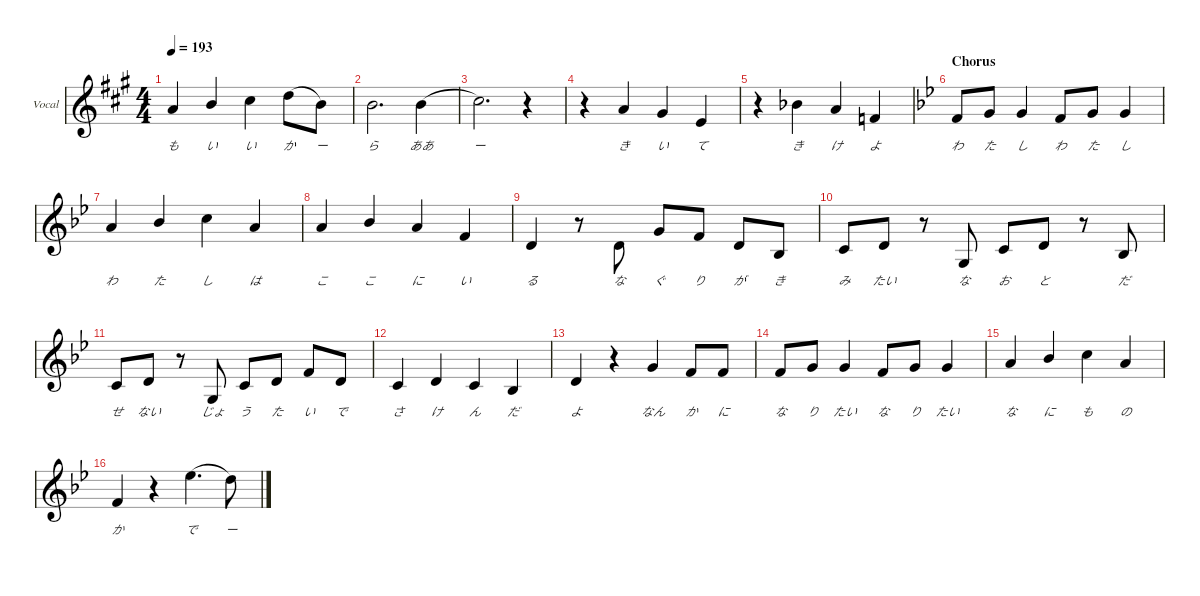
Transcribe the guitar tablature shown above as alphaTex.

\defaultSystemsLayout 4
\hideDynamics
\bracketExtendMode nobrackets
\firstSystemTrackNameOrientation horizontal
\track ("Vocal" "Vocal") {defaultSystemsLayout 4 mute instrument lead7fifths}
\staff {score}
\tuning (E4 B3 G3 D3 A2 E2)
\ts (4 4)
\tempo 193
\clef g2
\scale
0.235171
\ks a
5.1{acc forcenatural}.4{lyrics (0 "も") lyrics (1 "") lyrics (2 "") lyrics (3 "") lyrics (4 "") dy f beam Up} 7.1{acc forcenatural}.4{lyrics (0 "い") lyrics (1 "") lyrics (2 "") lyrics (3 "") lyrics (4 "") beam Up} 9.1{acc #}.4{lyrics (0 "い") lyrics (1 "") lyrics (2 "") lyrics (3 "") lyrics (4 "") beam Down} 10.1{acc forcenatural}.8{lyrics (0 "か") lyrics (1 "") lyrics (2 "") lyrics (3 "") lyrics (4 "") legatoorigin beam Down} 7.1{acc forcenatural}.8{lyrics (0 "ー") lyrics (1 "") lyrics (2 "") lyrics (3 "") lyrics (4 "") beam Down} |
\scale
0.234184 7.1{acc forcenatural}.2{d lyrics (0 "ら") lyrics (1 "") lyrics (2 "") lyrics (3 "") lyrics (4 "") beam Down} 7.1{acc forcenatural}.4{lyrics (0 "ああ") lyrics (1 "") lyrics (2 "") lyrics (3 "") lyrics (4 "") legatoorigin beam Down} |
\scale
0.234184 9.1{acc #}.2{d lyrics (0 "ー") lyrics (1 "") lyrics (2 "") lyrics (3 "") lyrics (4 "") beam Down} r.4{beam Down} |
\scale
0.531632 r.4{beam Down} 5.1{acc forcenatural}.4{lyrics (0 "き") lyrics (1 "") lyrics (2 "") lyrics (3 "") lyrics (4 "") beam Up} 4.1{acc #}.4{lyrics (0 "い") lyrics (1 "") lyrics (2 "") lyrics (3 "") lyrics (4 "") beam Up} 0.1{acc forcenatural}.4{lyrics (0 "て") lyrics (1 "") lyrics (2 "") lyrics (3 "") lyrics (4 "") beam Up} |
\scale
0.468368 r.4{beam Down} 6.1{acc b}.4{lyrics (0 "き") lyrics (1 "") lyrics (2 "") lyrics (3 "") lyrics (4 "") beam Down} 5.1{acc forcenatural}.4{lyrics (0 "け") lyrics (1 "") lyrics (2 "") lyrics (3 "") lyrics (4 "") beam Up} 1.1{acc forcenatural}.4{lyrics (0 "よ") lyrics (1 "") lyrics (2 "") lyrics (3 "") lyrics (4 "") beam Up} |
\section ("" "Chorus")
\scale
0.29646
\ks bb
1.1{acc forcenatural}.8{lyrics (0 "わ") lyrics (1 "") lyrics (2 "") lyrics (3 "") lyrics (4 "") beam Up} 3.1{acc forcenatural}.8{lyrics (0 "た") lyrics (1 "") lyrics (2 "") lyrics (3 "") lyrics (4 "") beam Up} 3.1{acc forcenatural}.4{lyrics (0 "し") lyrics (1 "") lyrics (2 "") lyrics (3 "") lyrics (4 "") beam Up} 1.1{acc forcenatural}.8{lyrics (0 "わ") lyrics (1 "") lyrics (2 "") lyrics (3 "") lyrics (4 "") beam Up} 3.1{acc forcenatural}.8{lyrics (0 "た") lyrics (1 "") lyrics (2 "") lyrics (3 "") lyrics (4 "") beam Up} 3.1{acc forcenatural}.4{lyrics (0 "し") lyrics (1 "") lyrics (2 "") lyrics (3 "") lyrics (4 "") beam Up} |
\scale
0.235171 5.1{acc forcenatural}.4{lyrics (0 "わ") lyrics (1 "") lyrics (2 "") lyrics (3 "") lyrics (4 "") beam Up} 6.1{acc b}.4{lyrics (0 "た") lyrics (1 "") lyrics (2 "") lyrics (3 "") lyrics (4 "") beam Up} 8.1{acc forcenatural}.4{lyrics (0 "し") lyrics (1 "") lyrics (2 "") lyrics (3 "") lyrics (4 "") beam Down} 5.1{acc forcenatural}.4{lyrics (0 "は") lyrics (1 "") lyrics (2 "") lyrics (3 "") lyrics (4 "") beam Up} |
\scale
0.234184 5.1{acc forcenatural}.4{lyrics (0 "こ") lyrics (1 "") lyrics (2 "") lyrics (3 "") lyrics (4 "") beam Up} 6.1{acc b}.4{lyrics (0 "こ") lyrics (1 "") lyrics (2 "") lyrics (3 "") lyrics (4 "") beam Up} 5.1{acc forcenatural}.4{lyrics (0 "に") lyrics (1 "") lyrics (2 "") lyrics (3 "") lyrics (4 "") beam Up} 1.1{acc forcenatural}.4{lyrics (0 "い") lyrics (1 "") lyrics (2 "") lyrics (3 "") lyrics (4 "") beam Up} |
\scale
0.234184 3.2{acc forcenatural}.4{lyrics (0 "る") lyrics (1 "") lyrics (2 "") lyrics (3 "") lyrics (4 "") beam Up} r.8{beam Down} 3.2{acc forcenatural}.8{lyrics (0 "な") lyrics (1 "") lyrics (2 "") lyrics (3 "") lyrics (4 "") beam Up} 3.1{acc forcenatural}.8{lyrics (0 "ぐ") lyrics (1 "") lyrics (2 "") lyrics (3 "") lyrics (4 "") beam Up} 1.1{acc forcenatural}.8{lyrics (0 "り") lyrics (1 "") lyrics (2 "") lyrics (3 "") lyrics (4 "") beam Up} 3.2{acc forcenatural}.8{lyrics (0 "が") lyrics (1 "") lyrics (2 "") lyrics (3 "") lyrics (4 "") beam Up} 3.3{acc b}.8{lyrics (0 "き") lyrics (1 "") lyrics (2 "") lyrics (3 "") lyrics (4 "") beam Up} |
\scale
0.296461 1.2{acc forcenatural}.8{lyrics (0 "み") lyrics (1 "") lyrics (2 "") lyrics (3 "") lyrics (4 "") beam Up} 3.2{acc forcenatural}.8{lyrics (0 "たい") lyrics (1 "") lyrics (2 "") lyrics (3 "") lyrics (4 "") beam Up} r.8{beam Up} 5.4{acc forcenatural}.8{lyrics (0 "な") lyrics (1 "") lyrics (2 "") lyrics (3 "") lyrics (4 "") beam Up} 1.2{acc forcenatural}.8{lyrics (0 "お") lyrics (1 "") lyrics (2 "") lyrics (3 "") lyrics (4 "") beam Up} 3.2{acc forcenatural}.8{lyrics (0 "と") lyrics (1 "") lyrics (2 "") lyrics (3 "") lyrics (4 "") beam Up} r.8{beam Up} 3.3{acc b}.8{lyrics (0 "だ") lyrics (1 "") lyrics (2 "") lyrics (3 "") lyrics (4 "") beam Up} |
\scale
0.235171 1.2{acc forcenatural}.8{lyrics (0 "せ") lyrics (1 "") lyrics (2 "") lyrics (3 "") lyrics (4 "") beam Up} 3.2{acc forcenatural}.8{lyrics (0 "ない") lyrics (1 "") lyrics (2 "") lyrics (3 "") lyrics (4 "") beam Up} r.8{beam Up} 5.4{acc forcenatural}.8{lyrics (0 "じょ") lyrics (1 "") lyrics (2 "") lyrics (3 "") lyrics (4 "") beam Up} 1.2{acc forcenatural}.8{lyrics (0 "う") lyrics (1 "") lyrics (2 "") lyrics (3 "") lyrics (4 "") beam Up} 3.2{acc forcenatural}.8{lyrics (0 "た") lyrics (1 "") lyrics (2 "") lyrics (3 "") lyrics (4 "") beam Up} 1.1{acc forcenatural}.8{lyrics (0 "い") lyrics (1 "") lyrics (2 "") lyrics (3 "") lyrics (4 "") beam Up} 3.2{acc forcenatural}.8{lyrics (0 "で") lyrics (1 "") lyrics (2 "") lyrics (3 "") lyrics (4 "") beam Up} |
\scale
0.234184 1.2{acc forcenatural}.4{lyrics (0 "さ") lyrics (1 "") lyrics (2 "") lyrics (3 "") lyrics (4 "") beam Up} 3.2{acc forcenatural}.4{lyrics (0 "け") lyrics (1 "") lyrics (2 "") lyrics (3 "") lyrics (4 "") beam Up} 1.2{acc forcenatural}.4{lyrics (0 "ん") lyrics (1 "") lyrics (2 "") lyrics (3 "") lyrics (4 "") beam Up} 3.3{acc b}.4{lyrics (0 "だ") lyrics (1 "") lyrics (2 "") lyrics (3 "") lyrics (4 "") beam Up} |
\scale
0.234184 3.2{acc forcenatural}.4{lyrics (0 "よ") lyrics (1 "") lyrics (2 "") lyrics (3 "") lyrics (4 "") beam Up} r.4{beam Down} 3.1{acc forcenatural}.4{lyrics (0 "なん") lyrics (1 "") lyrics (2 "") lyrics (3 "") lyrics (4 "") beam Up} 1.1{acc forcenatural}.8{lyrics (0 "か") lyrics (1 "") lyrics (2 "") lyrics (3 "") lyrics (4 "") beam Up} 1.1{acc forcenatural}.8{lyrics (0 "に") lyrics (1 "") lyrics (2 "") lyrics (3 "") lyrics (4 "") beam Up} |
\scale
0.296461 1.1{acc forcenatural}.8{lyrics (0 "な") lyrics (1 "") lyrics (2 "") lyrics (3 "") lyrics (4 "") beam Up} 3.1{acc forcenatural}.8{lyrics (0 "り") lyrics (1 "") lyrics (2 "") lyrics (3 "") lyrics (4 "") beam Up} 3.1{acc forcenatural}.4{lyrics (0 "たい") lyrics (1 "") lyrics (2 "") lyrics (3 "") lyrics (4 "") beam Up} 1.1{acc forcenatural}.8{lyrics (0 "な") lyrics (1 "") lyrics (2 "") lyrics (3 "") lyrics (4 "") beam Up} 3.1{acc forcenatural}.8{lyrics (0 "り") lyrics (1 "") lyrics (2 "") lyrics (3 "") lyrics (4 "") beam Up} 3.1{acc forcenatural}.4{lyrics (0 "たい") lyrics (1 "") lyrics (2 "") lyrics (3 "") lyrics (4 "") beam Up} |
\scale
0.235171 5.1{acc forcenatural}.4{lyrics (0 "な") lyrics (1 "") lyrics (2 "") lyrics (3 "") lyrics (4 "") beam Up} 6.1{acc b}.4{lyrics (0 "に") lyrics (1 "") lyrics (2 "") lyrics (3 "") lyrics (4 "") beam Up} 8.1{acc forcenatural}.4{lyrics (0 "も") lyrics (1 "") lyrics (2 "") lyrics (3 "") lyrics (4 "") beam Down} 5.1{acc forcenatural}.4{lyrics (0 "の") lyrics (1 "") lyrics (2 "") lyrics (3 "") lyrics (4 "") beam Up} |
\scale
0.234184 1.1{acc forcenatural}.4{lyrics (0 "か") lyrics (1 "") lyrics (2 "") lyrics (3 "") lyrics (4 "") beam Up} r.4{beam Down} 11.1{acc b}.4{d lyrics (0 "で") lyrics (1 "") lyrics (2 "") lyrics (3 "") lyrics (4 "") legatoorigin beam Down} 10.1{acc forcenatural}.8{lyrics (0 "ー") lyrics (1 "") lyrics (2 "") lyrics (3 "") lyrics (4 "") beam Down}
